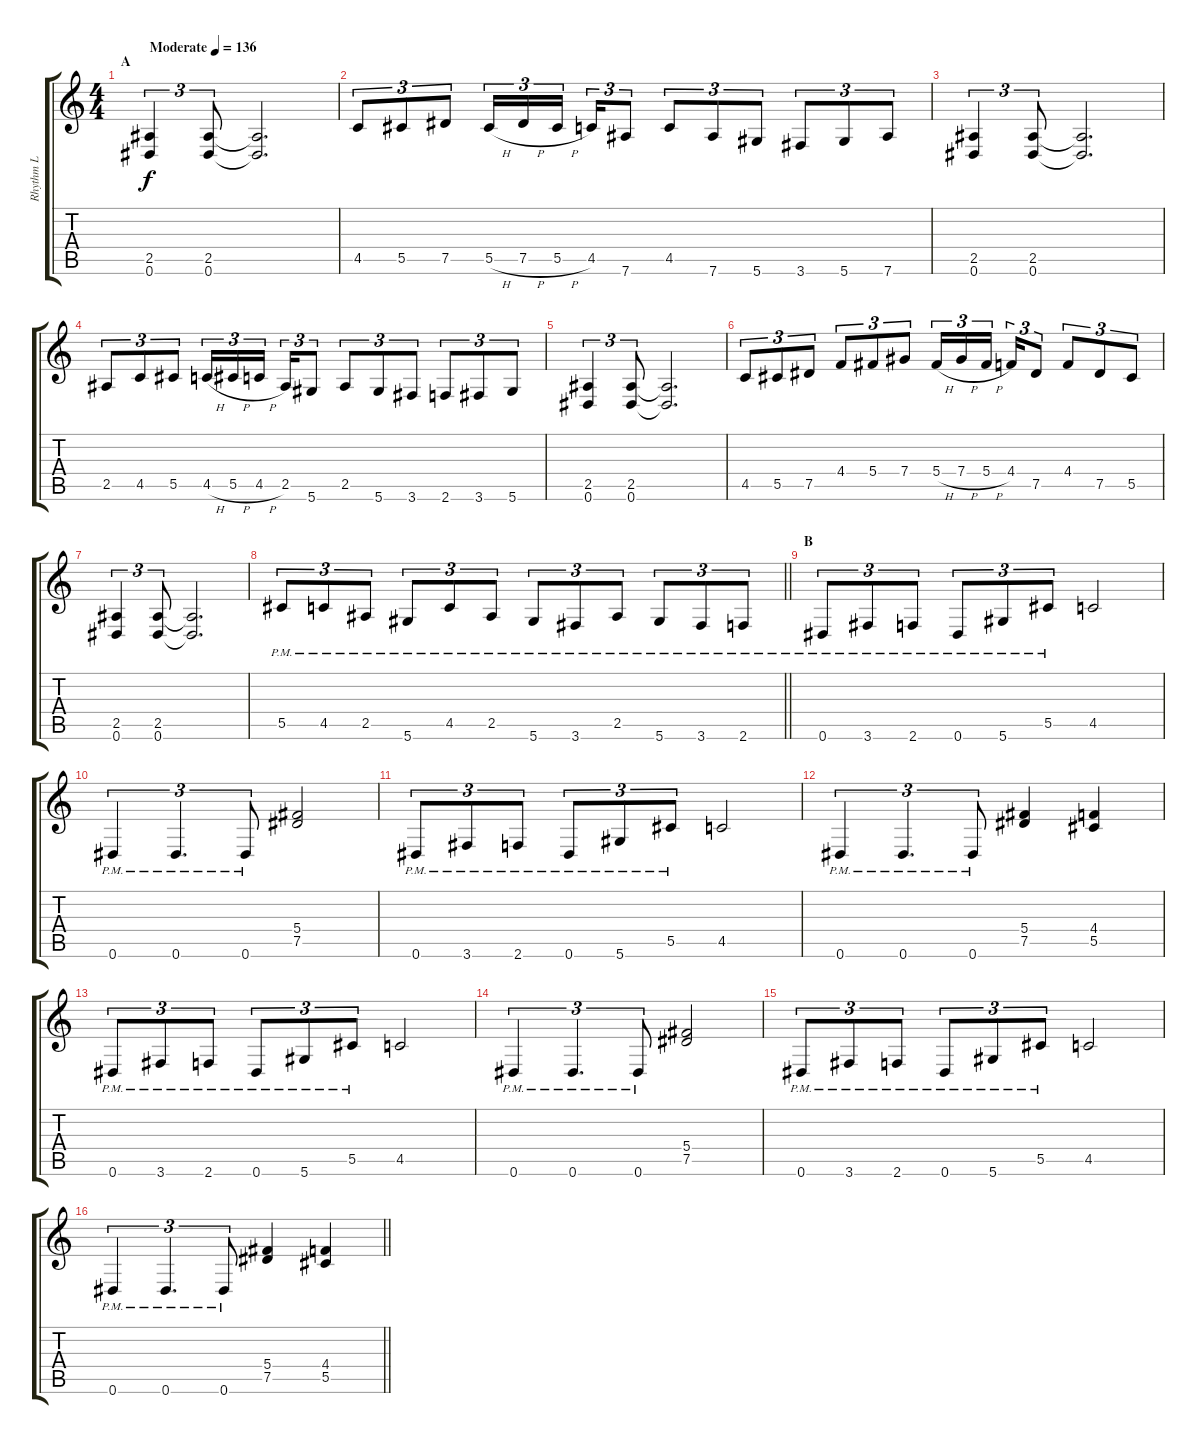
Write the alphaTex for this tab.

\track ("Rhythm L" "Rhythm L") {instrument distortionguitar}
\staff {score tabs}
\tuning (Eb4 Bb3 Gb3 Db3 Ab2 Eb2) {hide}
\ts (4 4)
\section ("" "A")
\tempo (136 "Moderate")
\clef g2
\ks c
(2.5 0.6).4{tu (3 2) dy f instrument distortionguitar} (2.5 0.6).8{tu (3 2)} (2.5{t} 0.6{t}).2{d} |
4.5.8{tu (3 2)} 5.5.8{tu (3 2)} 7.5.8{tu (3 2)} 5.5{h}.16{tu (3 2)} 7.5{h}.16{tu (3 2)} 5.5{h}.16{tu (3 2) beam splitsecondary} 4.5.16{tu (3 2)} 7.6.8{tu (3 2)} 4.5.8{tu (3 2)} 7.6.8{tu (3 2)} 5.6.8{tu (3 2)} 3.6.8{tu (3 2)} 5.6.8{tu (3 2)} 7.6.8{tu (3 2)} |
(2.5 0.6).4{tu (3 2)} (2.5 0.6).8{tu (3 2)} (2.5{t} 0.6{t}).2{d} |
2.5.8{tu (3 2)} 4.5.8{tu (3 2)} 5.5.8{tu (3 2)} 4.5{h}.16{tu (3 2)} 5.5{h}.16{tu (3 2)} 4.5{h}.16{tu (3 2) beam splitsecondary} 2.5.16{tu (3 2)} 5.6.8{tu (3 2)} 2.5.8{tu (3 2)} 5.6.8{tu (3 2)} 3.6.8{tu (3 2)} 2.6.8{tu (3 2)} 3.6.8{tu (3 2)} 5.6.8{tu (3 2)} |
(2.5 0.6).4{tu (3 2)} (2.5 0.6).8{tu (3 2)} (2.5{t} 0.6{t}).2{d} |
4.5.8{tu (3 2)} 5.5.8{tu (3 2)} 7.5.8{tu (3 2)} 4.4.8{tu (3 2)} 5.4.8{tu (3 2)} 7.4.8{tu (3 2)} 5.4{h}.16{tu (3 2)} 7.4{h}.16{tu (3 2)} 5.4{h}.16{tu (3 2) beam splitsecondary} 4.4.16{tu (3 2)} 7.5.8{tu (3 2)} 4.4.8{tu (3 2)} 7.5.8{tu (3 2)} 5.5.8{tu (3 2)} |
(2.5 0.6).4{tu (3 2)} (2.5 0.6).8{tu (3 2)} (2.5{t} 0.6{t}).2{d} |
\barLineRight lightlight
5.5{pm}.8{tu (3 2)} 4.5{pm}.8{tu (3 2)} 2.5{pm}.8{tu (3 2)} 5.6{pm}.8{tu (3 2)} 4.5{pm}.8{tu (3 2)} 2.5{pm}.8{tu (3 2)} 5.6{pm}.8{tu (3 2)} 3.6{pm}.8{tu (3 2)} 2.5{pm}.8{tu (3 2)} 5.6{pm}.8{tu (3 2)} 3.6{pm}.8{tu (3 2)} 2.6{pm}.8{tu (3 2)} |
\section ("" "B")
0.6{pm}.8{tu (3 2)} 3.6{pm}.8{tu (3 2)} 2.6{pm}.8{tu (3 2)} 0.6{pm}.8{tu (3 2)} 5.6{pm}.8{tu (3 2)} 5.5{pm}.8{tu (3 2)} 4.5.2 |
0.6{pm}.4{tu (3 2)} 0.6{pm}.4{d tu (3 2)} 0.6{pm}.8{tu (3 2)} (5.4 7.5).2 |
0.6{pm}.8{tu (3 2)} 3.6{pm}.8{tu (3 2)} 2.6{pm}.8{tu (3 2)} 0.6{pm}.8{tu (3 2)} 5.6{pm}.8{tu (3 2)} 5.5{pm}.8{tu (3 2)} 4.5.2 |
0.6{pm}.4{tu (3 2)} 0.6{pm}.4{d tu (3 2)} 0.6{pm}.8{tu (3 2)} (5.4 7.5).4 (4.4 5.5).4 |
0.6{pm}.8{tu (3 2)} 3.6{pm}.8{tu (3 2)} 2.6{pm}.8{tu (3 2)} 0.6{pm}.8{tu (3 2)} 5.6{pm}.8{tu (3 2)} 5.5{pm}.8{tu (3 2)} 4.5.2 |
0.6{pm}.4{tu (3 2)} 0.6{pm}.4{d tu (3 2)} 0.6{pm}.8{tu (3 2)} (5.4 7.5).2 |
0.6{pm}.8{tu (3 2)} 3.6{pm}.8{tu (3 2)} 2.6{pm}.8{tu (3 2)} 0.6{pm}.8{tu (3 2)} 5.6{pm}.8{tu (3 2)} 5.5{pm}.8{tu (3 2)} 4.5.2 |
\barLineRight lightlight
0.6{pm}.4{tu (3 2)} 0.6{pm}.4{d tu (3 2)} 0.6{pm}.8{tu (3 2)} (5.4 7.5).4 (4.4 5.5).4
